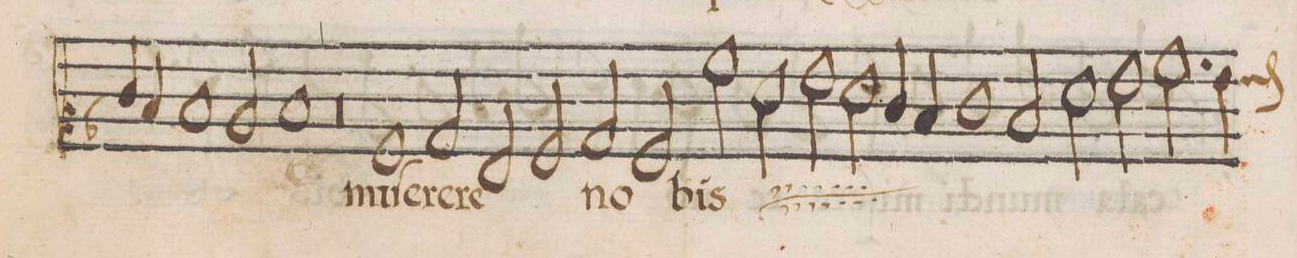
**kern	**text
*I"CANTVS	*
*clefC2	*
*k[b-]	*
*met(C)	*
*M2/1	*
4e/	.
4d/	.
1d/	.
=88-	=88-
2c/	.
1d/	-ris
*	*Xij
=89-	=89-
0r	.
=90-	=90-
1A/	mi-
2B-/	-ſe-
2G/	-re-
=91-	=91-
2A/	-re
2B-/	no-
2A/	.
2a\	-bis
=92-	=92-
*	*ij
2f\	mi-
2g\	-ſe-
2f\	-re-
4e/	.
4d/	.
=93-	=93-
1e\	.
2d/	.
2f\	-re
=94-	=94-
2g\	no-
2.a\	.
*custos:g	*
4g\	.
*-	*-
